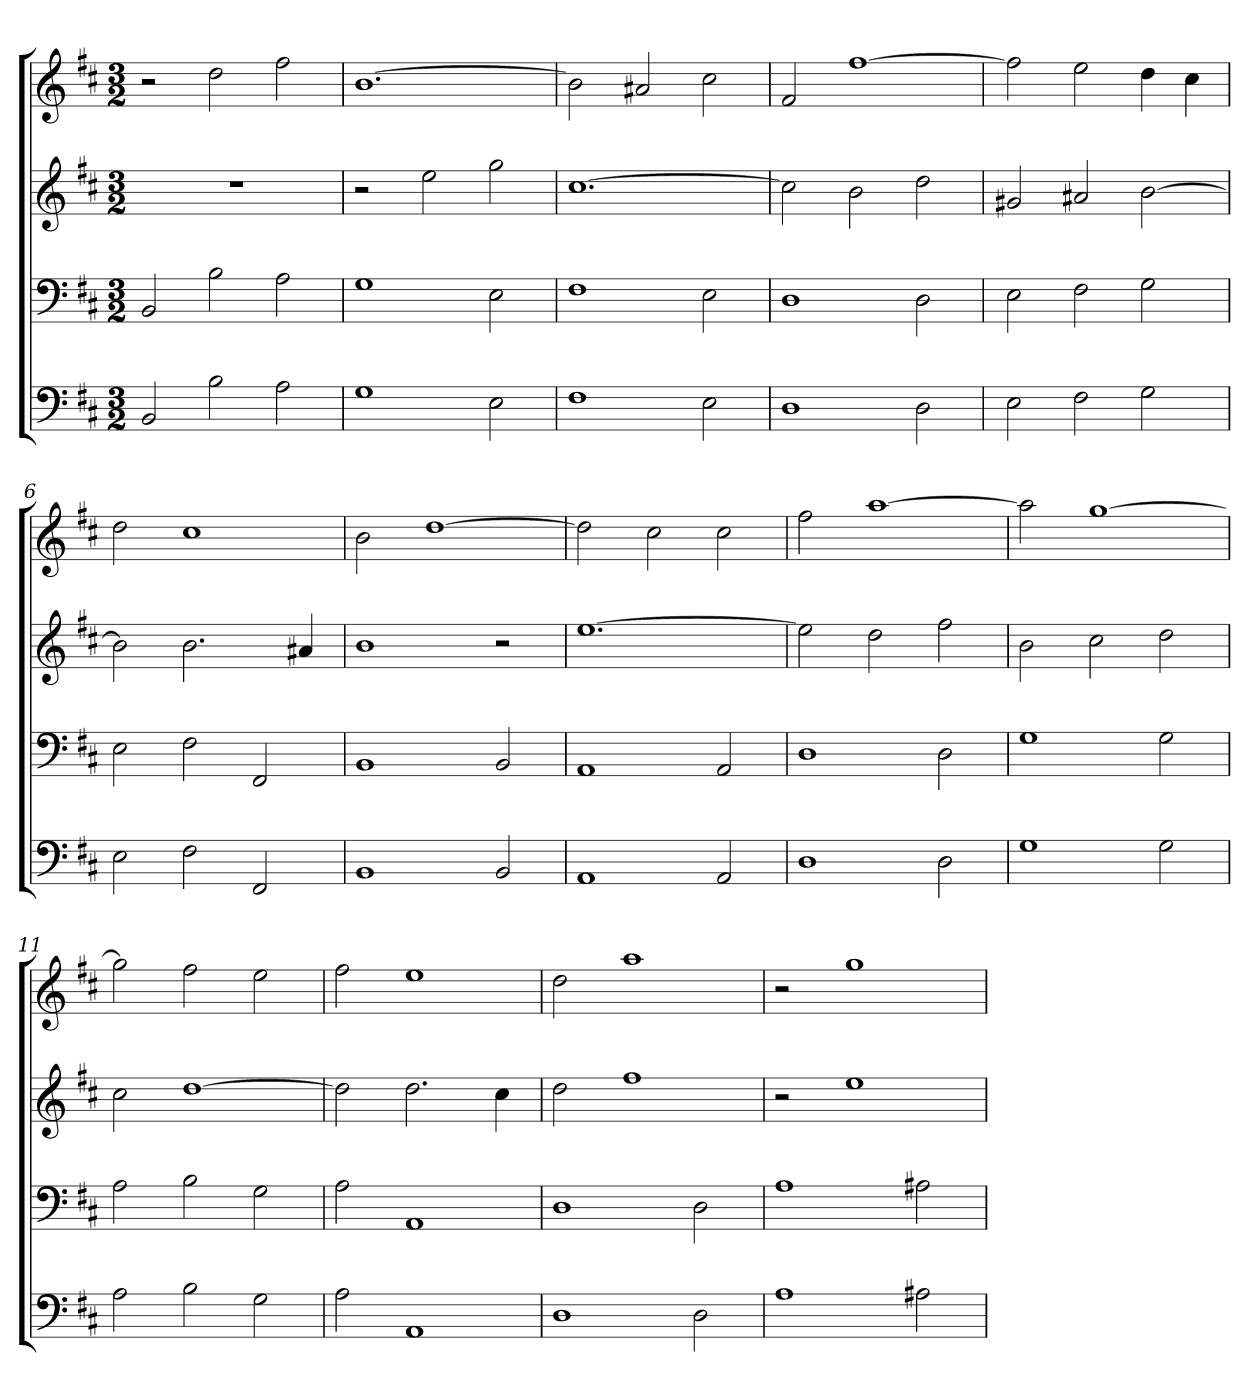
**kern	**kern	**kern	**kern
*part4	*part3	*part2	*part1
*staff4	*staff3	*staff2	*staff1
*k[f#c#]	*k[f#c#]	*k[f#c#]	*k[f#c#]
*b:	*b:	*b:	*b:
*M3/2	*M3/2	*M3/2	*M3/2
=1	=1	=1	=1
2BB	2BB	1.r	2r
2B	2B	.	2dd
2A	2A	.	2ff#
=2	=2	=2	=2
1G	1G	2r	[1.b
.	.	2ee	.
2E	2E	2gg	.
=3	=3	=3	=3
1F#	1F#	[1.cc#	2b]
.	.	.	2a#X
2E	2E	.	2cc#
=4	=4	=4	=4
1D	1D	2cc#]	2f#
.	.	2b	[1ff#
2D	2D	2dd	.
=5	=5	=5	=5
2E	2E	2g#X	2ff#]
2F#	2F#	2a#X	2ee
2G	2G	[2b	4dd
.	.	.	4cc#
=6	=6	=6	=6
2E	2E	2b]	2dd
2F#	2F#	2.b	1cc#
2FF#	2FF#	.	.
.	.	4a#X	.
=7	=7	=7	=7
1BB	1BB	1b	2b
.	.	.	[1dd
2BB	2BB	2r	.
=8	=8	=8	=8
1AA	1AA	[1.ee	2dd]
.	.	.	2cc#
2AA	2AA	.	2cc#
=9	=9	=9	=9
1D	1D	2ee]	2ff#
.	.	2dd	[1aa
2D	2D	2ff#	.
=10	=10	=10	=10
1G	1G	2b	2aa]
.	.	2cc#	[1gg
2G	2G	2dd	.
=11	=11	=11	=11
2A	2A	2cc#	2gg]
2B	2B	[1dd	2ff#
2G	2G	.	2ee
=12	=12	=12	=12
2A	2A	2dd]	2ff#
1AA	1AA	2.dd	1ee
.	.	4cc#	.
=13	=13	=13	=13
1D	1D	2dd	2dd
.	.	1ff#	1aa
2D	2D	.	.
=14	=14	=14	=14
1A	1A	2r	2r
.	.	1ee	1gg
2A#X	2A#X	.	.
=	=	=	=
*-	*-	*-	*-
